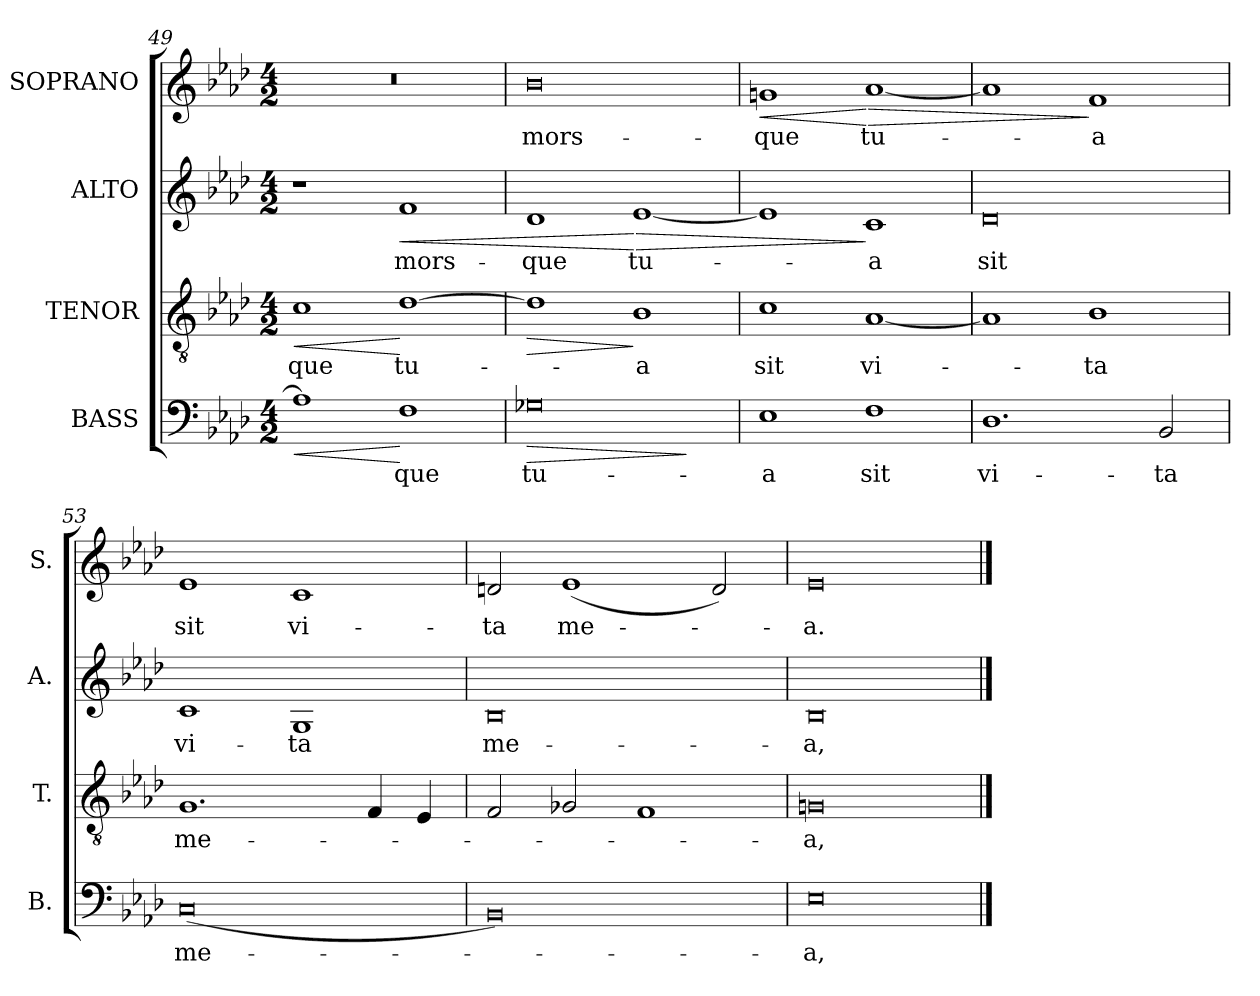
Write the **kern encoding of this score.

**kern	**text	**dynam	**kern	**text	**dynam	**kern	**text	**dynam	**kern	**text	**dynam
*part4	*part4	*part4	*part3	*part3	*part3	*part2	*part2	*part2	*part1	*part1	*part1
*staff4	*staff4	*staff4	*staff3	*staff3	*staff3	*staff2	*staff2	*staff2	*staff1	*staff1	*staff1
*I"BASS	*	*	*I"TENOR	*	*	*I"ALTO	*	*	*I"SOPRANO	*	*
*I'B.	*	*	*I'T.	*	*	*I'A.	*	*	*I'S.	*	*
*clefF4	*	*	*clefGv2	*	*	*clefG2	*	*	*clefG2	*	*
*	*	*	*ITrd7c12	*	*	*	*	*	*	*	*
*k[b-e-a-d-]	*	*	*k[b-e-a-d-]	*	*	*k[b-e-a-d-]	*	*	*k[b-e-a-d-]	*	*
*A-:	*	*	*A-:	*	*	*A-:	*	*	*A-:	*	*
*M4/2	*	*	*M4/2	*	*	*M4/2	*	*	*M4/2	*	*
=49	=49	=49	=49	=49	=49	=49	=49	=49	=49	=49	=49
!	!	!LO:HP:b	!	!	!	!	!	!	!	!	!
!	!	!	!	!LO:LY:b:color=#000000	!LO:HP:b	!	!	!	!LO:N:vis=1	!	!
1A-i]	.	<	1Ci	-que	<	1r	.	.	0r	.	.
!	!LO:LY:b:color=#000000	!	!	!	!	!	!	!	!	!	!
!	!	!	!	!LO:LY:b:color=#000000	!	!	!	!	!	!	!
!	!	!	!	!	!	!	!LO:LY:b:color=#000000	!LO:HP:b	!	!	!
1Fi	-que	[	[1D-i	tu-	[	1fi	mors-	<	.	.	.
=50	=50	=50	=50	=50	=50	=50	=50	=50	=50	=50	=50
!	!LO:LY:b:color=#000000	!LO:HP:b	!	!	!LO:HP:b	!	!	!	!	!	!
!	!	!	!	!	!	!	!LO:LY:b:color=#000000	!	!	!	!
!	!	!	!	!	!	!	!	!	!	!LO:LY:b:color=#000000	!
0G-Xi	tu-	>	1D-i]	.	>	1d-i	-que	.	0b-i	mors-	.
!	!	!	!	!LO:LY:b:color=#000000	!	!	!	!	!	!	!
!	!	!	!	!	!	!	!LO:LY:b:color=#000000	!LO:HP:n=1:b	!	!	!
.	.	.	1BB-i	-a	]	[1e-i	tu-	[ >	.	.	.
.	.	]	.	.	.	.	.	.	.	.	.
=51	=51	=51	=51	=51	=51	=51	=51	=51	=51	=51	=51
!	!LO:LY:b:color=#000000	!	!	!	!	!	!	!	!	!	!
!	!	!	!	!LO:LY:b:color=#000000	!	!	!	!	!	!	!
!	!	!	!	!	!	!	!	!	!	!LO:LY:b:color=#000000	!LO:HP:b
1E-i	-a	.	1Ci	sit	.	1e-i]	.	.	1gni	-que	<
!	!LO:LY:b:color=#000000	!	!	!	!	!	!	!	!	!	!
!	!	!	!	!LO:LY:b:color=#000000	!	!	!	!	!	!	!
!	!	!	!	!	!	!	!LO:LY:b:color=#000000	!	!	!	!
!	!	!	!	!	!	!	!	!	!	!LO:LY:b:color=#000000	!LO:HP:n=1:b
1Fi	sit	.	[1AA-i	vi-	.	1ci	-a	]	[1a-i	tu-	[ >
=52	=52	=52	=52	=52	=52	=52	=52	=52	=52	=52	=52
!	!LO:LY:b:color=#000000	!	!	!	!	!	!	!	!	!	!
!	!	!	!	!	!	!	!LO:LY:b:color=#000000	!	!	!	!
1.D-i	vi-	.	1AA-i]	.	.	0d-i	sit	.	1a-i]	.	.
!	!	!	!	!LO:LY:b:color=#000000	!	!	!	!	!	!	!
!	!	!	!	!	!	!	!	!	!	!LO:LY:b:color=#000000	!
.	.	.	1BB-i	-ta	.	.	.	.	1fi	-a	]
!	!LO:LY:b:color=#000000	!	!	!	!	!	!	!	!	!	!
2BB-i/	-ta	.	.	.	.	.	.	.	.	.	.
=53	=53	=53	=53	=53	=53	=53	=53	=53	=53	=53	=53
!	!LO:LY:b:color=#000000	!	!	!	!	!	!	!	!	!	!
!	!	!	!	!LO:LY:b:color=#000000	!	!	!	!	!	!	!
!	!	!	!	!	!	!	!LO:LY:b:color=#000000	!	!	!	!
!	!	!	!	!	!	!	!	!	!	!LO:LY:b:color=#000000	!
(0Ci	me-	.	1.GGi	me-	.	1ci	vi-	.	1e-i	sit	.
!	!	!	!	!	!	!	!LO:LY:b:color=#000000	!	!	!	!
!	!	!	!	!	!	!	!	!	!	!LO:LY:b:color=#000000	!
.	.	.	.	.	.	1Gi	-ta	.	1ci	vi-	.
.	.	.	4FFi/	.	.	.	.	.	.	.	.
.	.	.	4EE-i/	.	.	.	.	.	.	.	.
=54	=54	=54	=54	=54	=54	=54	=54	=54	=54	=54	=54
!	!	!	!	!	!	!	!LO:LY:b:color=#000000	!	!	!	!
!	!	!	!	!	!	!	!	!	!	!LO:LY:b:color=#000000	!
0BB-i)	.	.	2FFi/	.	.	0B-i	me-	.	2dni/	-ta	.
!	!	!	!	!	!	!	!	!	!	!LO:LY:b:color=#000000	!
.	.	.	2GG-Xi/	.	.	.	.	.	(1e-i	me-	.
.	.	.	1FFi	.	.	.	.	.	.	.	.
.	.	.	.	.	.	.	.	.	2di/)	.	.
=55	=55	=55	=55	=55	=55	=55	=55	=55	=55	=55	=55
!	!LO:LY:b:color=#000000	!	!	!	!	!	!	!	!	!	!
!	!	!	!	!LO:LY:b:color=#000000	!	!	!	!	!	!	!
!	!	!	!	!	!	!	!LO:LY:b:color=#000000	!	!	!	!
!	!	!	!	!	!	!	!	!	!	!LO:LY:b:color=#000000	!
0E-i	-a,	.	0GGni	-a,	.	0B-i	-a,	.	0e-i	-a.	.
==	==	==	==	==	==	==	==	==	==	==	==
*-	*-	*-	*-	*-	*-	*-	*-	*-	*-	*-	*-
